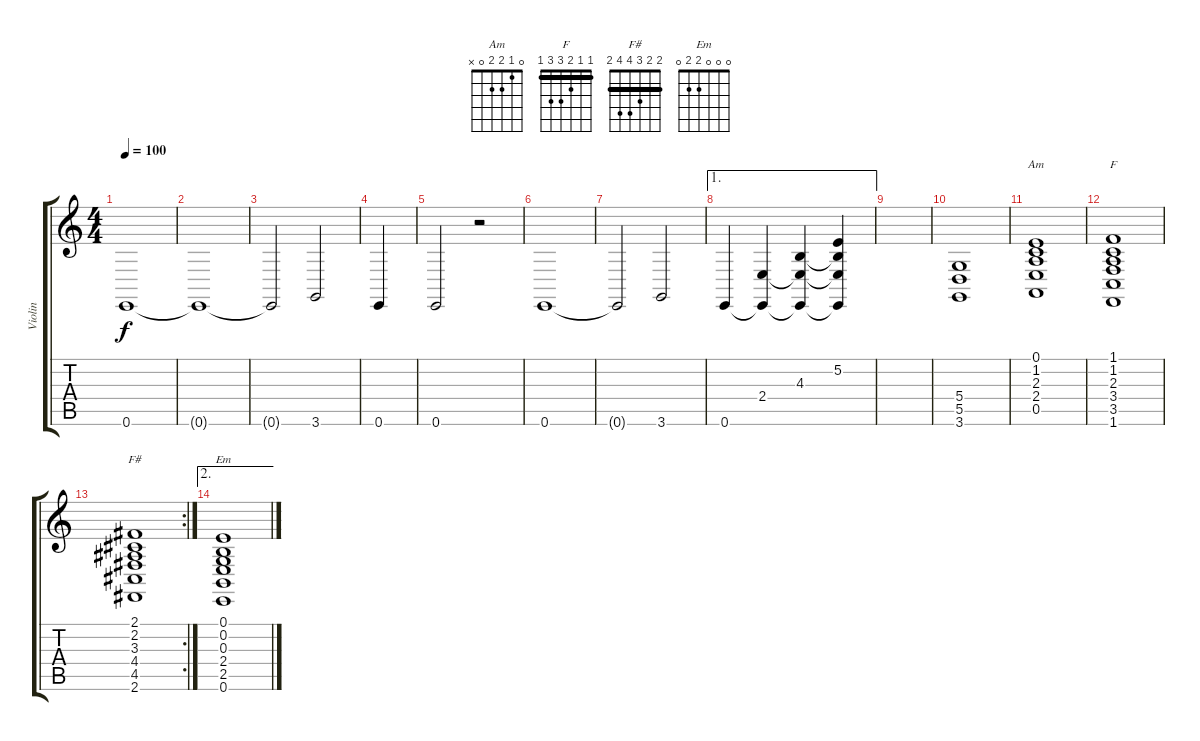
\track ("Violin" "Violin") {instrument stringensemble1}
\staff {score tabs}
\tuning (E4 B3 G3 D3 A2 E2) {hide}
\chord ("Am" 0 1 2 2 0 x)
\chord ("F" 1 1 2 3 3 1) {barre 1}
\chord ("F#" 2 2 3 4 4 2) {barre 2}
\chord ("Em" 0 0 0 2 2 0)
\ts (4 4)
\tempo 100
\clef g2
\ks c
0.6.1{dy f instrument stringensemble1} |
0.6{t}.1 |
0.6{t}.2 3.6.2 |
0.6.4 |
0.6.2 r.2 |
0.6.1 |
0.6{t}.2 3.6.2 |
\ae 1
0.6.4 (2.4 0.6{t}).4 (4.3 2.4{t} 0.6{t}).4 (5.2 4.3{t} 2.4{t} 0.6{t}).4 |
|
(5.4 5.5 3.6).1 |
(0.1 1.2 2.3 2.4 0.5).1{ch "Am"} |
(1.1 1.2 2.3 3.4 3.5 1.6).1{ch "F"} |
\rc 2
(2.1 2.2 3.3 4.4 4.5 2.6).1{ch "F#"} |
\ae 2
(0.1 0.2 0.3 2.4 2.5 0.6).1{ch "Em"}
